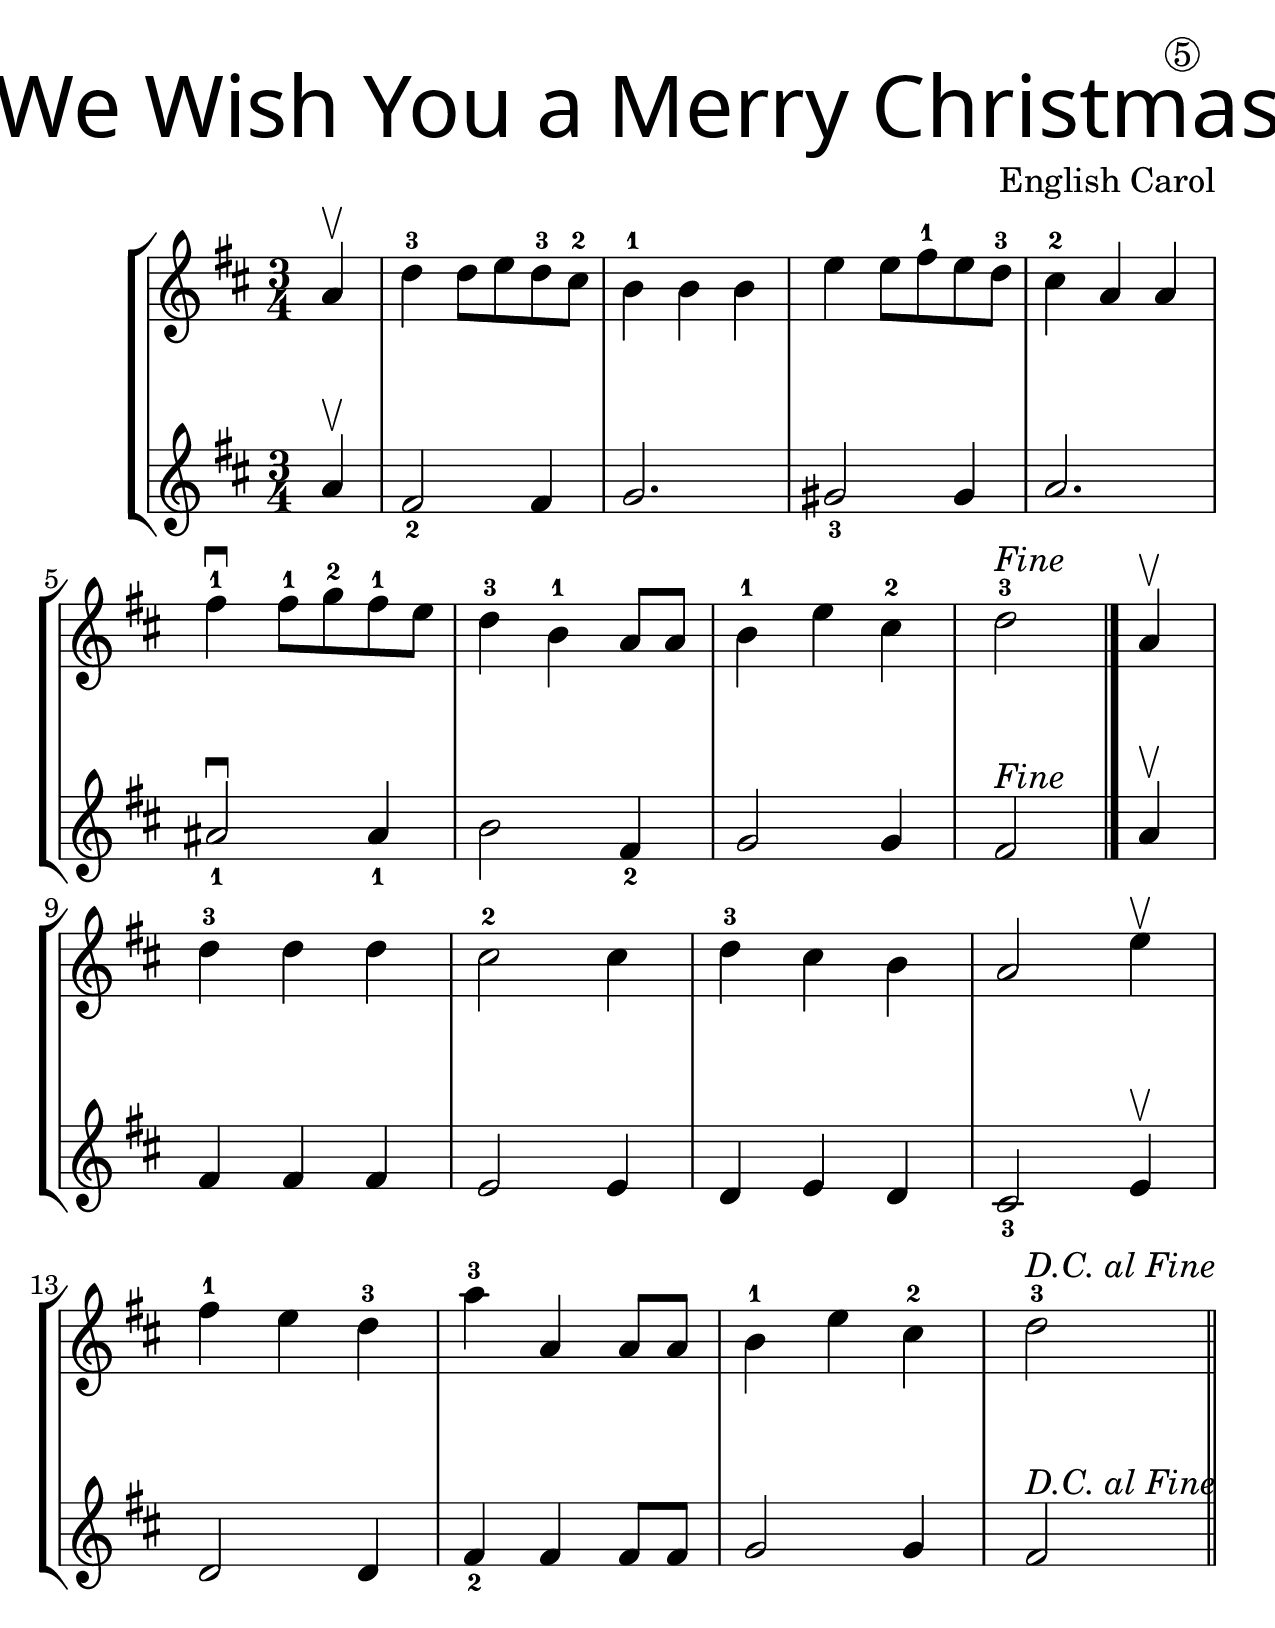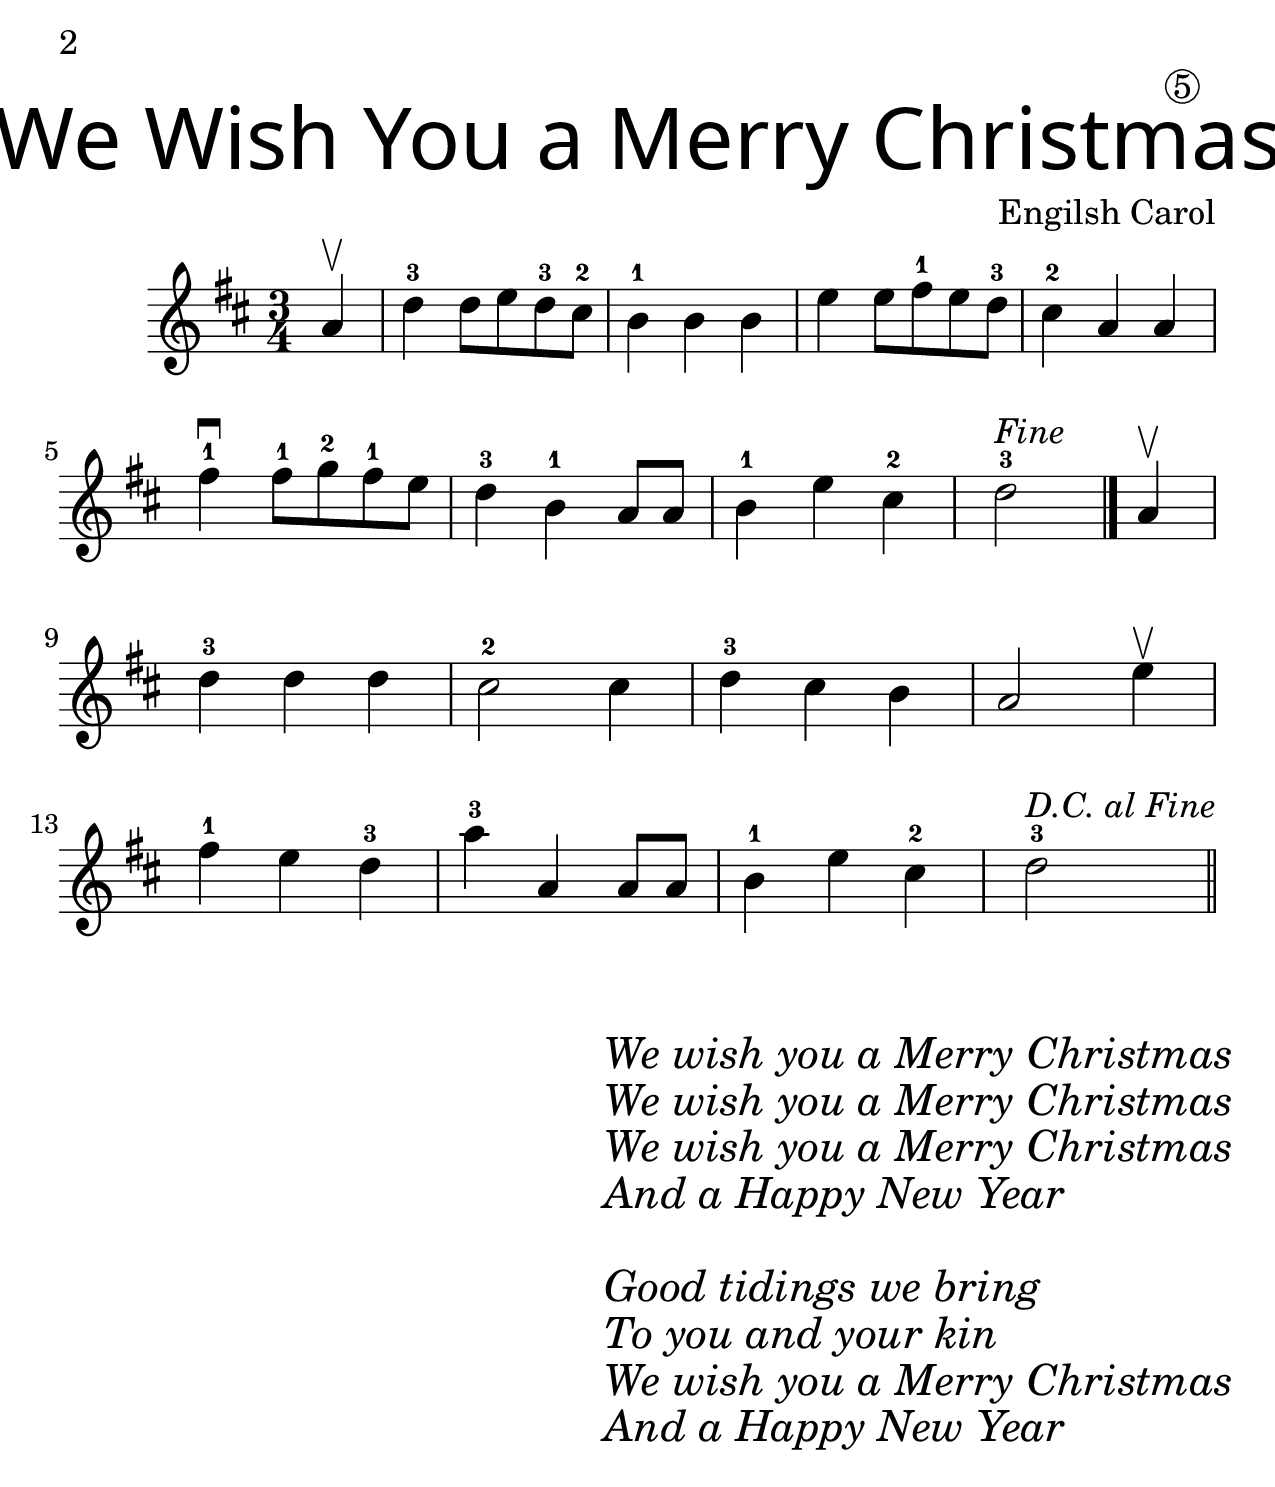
\version "2.16.2"
\language "english"
#(set-default-paper-size "letter")
#(set-global-staff-size 30)


first = \relative a' {
  \set Score.markFormatter = #format-mark-box-barnumbers
  \time 3/4
  \key d \major

  \partial 4
  a4\upbow |
  d-3 d8 e d-3 cs-2 |
  b4-1 b b |
  e4 e8 fs-1 e d-3 |
  cs4-2 a a |
  \break

  fs'\downbow-1 fs8-1 g-2 fs-1 e |
  d4-3 b-1 a8 a |
  b4-1 e cs-2 |
  d2-3^\markup { \italic Fine }
  \bar "|."
  \partial 4
  a4\upbow |
  \break

  d4-3 d d |
  cs2-2 cs4 |
  d4-3 cs b |
  a2 e'4\upbow |
  \break

  fs4-1 e d-3 |
  a'-3 a, a8 a8 |
  b4-1 e cs-2 |
  d2-3^\markup { \italic "D.C. al Fine" }
  \bar"||"
}

second = \relative a' {
  \set Score.markFormatter = #format-mark-box-barnumbers
  \time 3/4
  \key d \major

  \partial 4
  a4\upbow |
  fs2_2 fs4 |
  g2. |
  gs2_3 gs4 |
  a2. |
  \break

  as2_1\downbow as4_1 |
  b2 fs4_2 |
  g2 g4 |
  fs2^\markup { \italic "Fine" } \bar "|." \partial 4  a4\upbow
  \break

  fs4 fs fs |
  e2 e4 |
  d4 e d |
  cs2_3 e4\upbow |
  \break

  d2 d4 |
  fs4_2 fs fs8 fs8 |
  g2 g4 |
  fs2^\markup { \italic "D.C. al Fine" }
}

\bookpart {
  \header {
    title = \markup {
      \override #'(font-name . "SantasSleighFull")
      \override #'(font-size . 8)
      { "We Wish You a Merry Christmas" }
    }
    dedication = \markup { \huge \hspace #70 \circle 5 }
    instrument = ""
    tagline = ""
    composer = "English Carol"
  }

  \score {
    \new StaffGroup <<
      \new Staff \with {
        \override VerticalAxisGroup.staff-staff-spacing = #'((basic-distance . 30))
      } {
        \first
      }
      \new Staff {
        \second
      }
    >>
  }
}

\bookpart {
  \header {
    title = \markup {
      \override #'(font-name . "SantasSleighFull")
      \override #'(font-size . 8)
      { "We Wish You a Merry Christmas" }
    }
    dedication = \markup { \huge \hspace #70 \circle 5 }
    instrument = ""
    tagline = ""
    composer = "Engilsh Carol"
  }
  \score {
    \new Staff \with {
      \override VerticalAxisGroup.staff-staff-spacing = #'((basic-distance . 30))
    } {
      \first
    }
  }
  \markup {
    \hspace #35
    \column {
      \huge \italic {
        \line { "We wish you a Merry Christmas" }
        \line { "We wish you a Merry Christmas" }
        \line { "We wish you a Merry Christmas" }
        \line { "And a Happy New Year" }
        \line { "\n" }
        \line { "Good tidings we bring" }
        \line { "To you and your kin" }
        \line { "We wish you a Merry Christmas" }
        \line { "And a Happy New Year" }
      }
    }
  }
}
